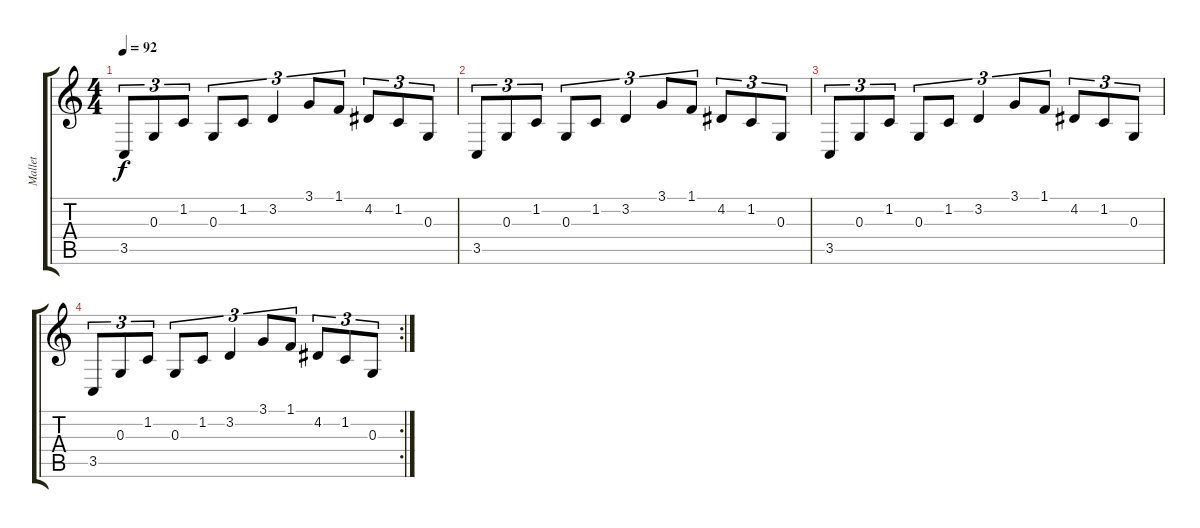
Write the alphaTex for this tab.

\track ("Mallet" "Mallet") {instrument marimba}
\staff {score tabs}
\tuning (E4 B3 G3 D3 A2 E2) {hide}
\ts (4 4)
\tempo 92
\clef g2
\ks c
3.5.8{tu (3 2) dy f} 0.3.8{tu (3 2)} 1.2.8{tu (3 2)} 0.3.8{tu (3 2)} 1.2.8{tu (3 2)} 3.2.4{tu (3 2)} 3.1.8{tu (3 2)} 1.1.8{tu (3 2)} 4.2.8{tu (3 2)} 1.2.8{tu (3 2)} 0.3.8{tu (3 2)} |
3.5.8{tu (3 2)} 0.3.8{tu (3 2)} 1.2.8{tu (3 2)} 0.3.8{tu (3 2)} 1.2.8{tu (3 2)} 3.2.4{tu (3 2)} 3.1.8{tu (3 2)} 1.1.8{tu (3 2)} 4.2.8{tu (3 2)} 1.2.8{tu (3 2)} 0.3.8{tu (3 2)} |
3.5.8{tu (3 2)} 0.3.8{tu (3 2)} 1.2.8{tu (3 2)} 0.3.8{tu (3 2)} 1.2.8{tu (3 2)} 3.2.4{tu (3 2)} 3.1.8{tu (3 2)} 1.1.8{tu (3 2)} 4.2.8{tu (3 2)} 1.2.8{tu (3 2)} 0.3.8{tu (3 2)} |
\rc 2
3.5.8{tu (3 2)} 0.3.8{tu (3 2)} 1.2.8{tu (3 2)} 0.3.8{tu (3 2)} 1.2.8{tu (3 2)} 3.2.4{tu (3 2)} 3.1.8{tu (3 2)} 1.1.8{tu (3 2)} 4.2.8{tu (3 2)} 1.2.8{tu (3 2)} 0.3.8{tu (3 2)}
